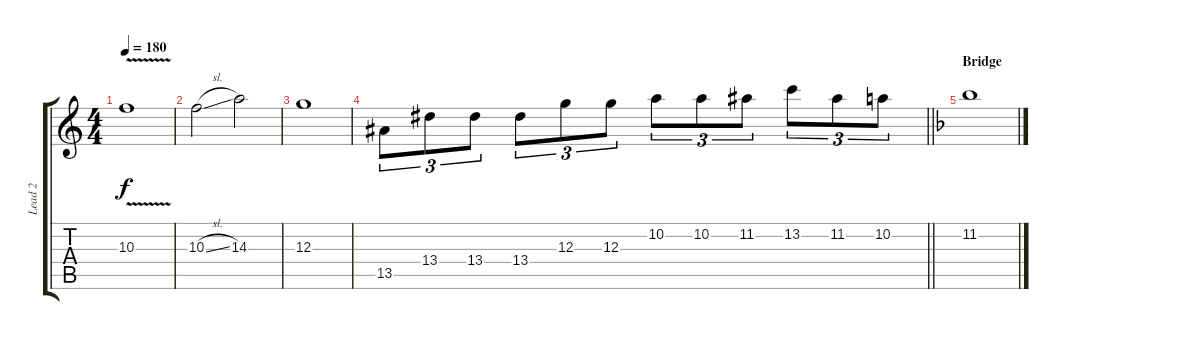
\track ("Lead 2" "Lead 2") {instrument distortionguitar}
\staff {score tabs}
\tuning (E4 B3 G3 D3 A2 D2) {hide}
\ts (4 4)
\tempo 180
\clef g2
\ks c
10.3{v}.1{dy f} |
10.3{sl}.2 14.3.2 |
12.3.1 |
\barLineRight lightlight
13.5.8{tu (3 2)} 13.4.8{tu (3 2)} 13.4.8{tu (3 2)} 13.4.8{tu (3 2)} 12.3.8{tu (3 2)} 12.3.8{tu (3 2)} 10.2.8{tu (3 2)} 10.2.8{tu (3 2)} 11.2.8{tu (3 2)} 13.2.8{tu (3 2)} 11.2.8{tu (3 2)} 10.2.8{tu (3 2)} |
\section ("" "Bridge")
\ks f
11.2.1
